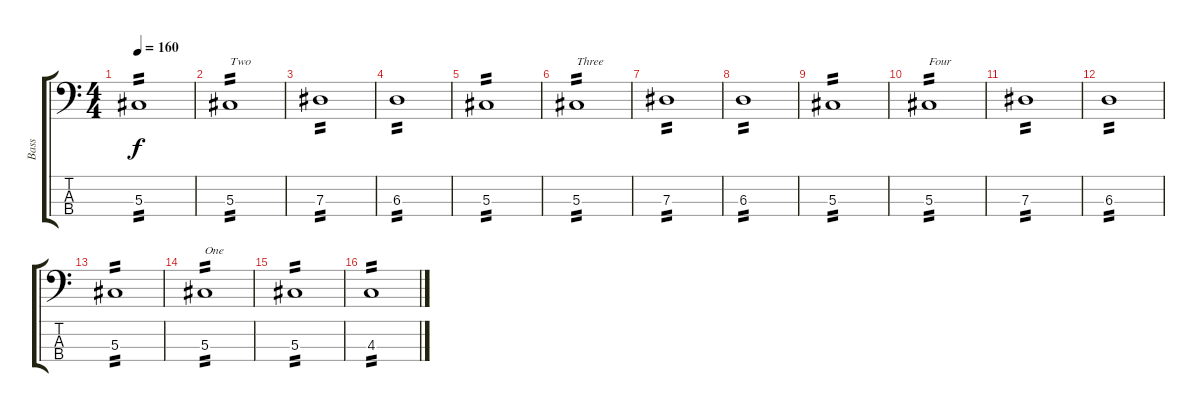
\track ("Bass" "Bass") {instrument electricbasspick}
\staff {score tabs}
\tuning (Gb2 Db2 Ab1 Eb1) {hide}
\ts (4 4)
\tempo 160
\clef f4
\ks c
5.3.1{tp 2 dy f} |
5.3.1{txt "Two" tp 2} |
7.3.1{tp 2} |
6.3.1{tp 2} |
5.3.1{tp 2} |
5.3.1{txt "Three" tp 2} |
7.3.1{tp 2} |
6.3.1{tp 2} |
5.3.1{tp 2} |
5.3.1{txt "Four" tp 2} |
7.3.1{tp 2} |
6.3.1{tp 2} |
5.3.1{tp 2} |
5.3.1{txt "One" tp 2} |
5.3.1{tp 2} |
4.3.1{tp 2}
